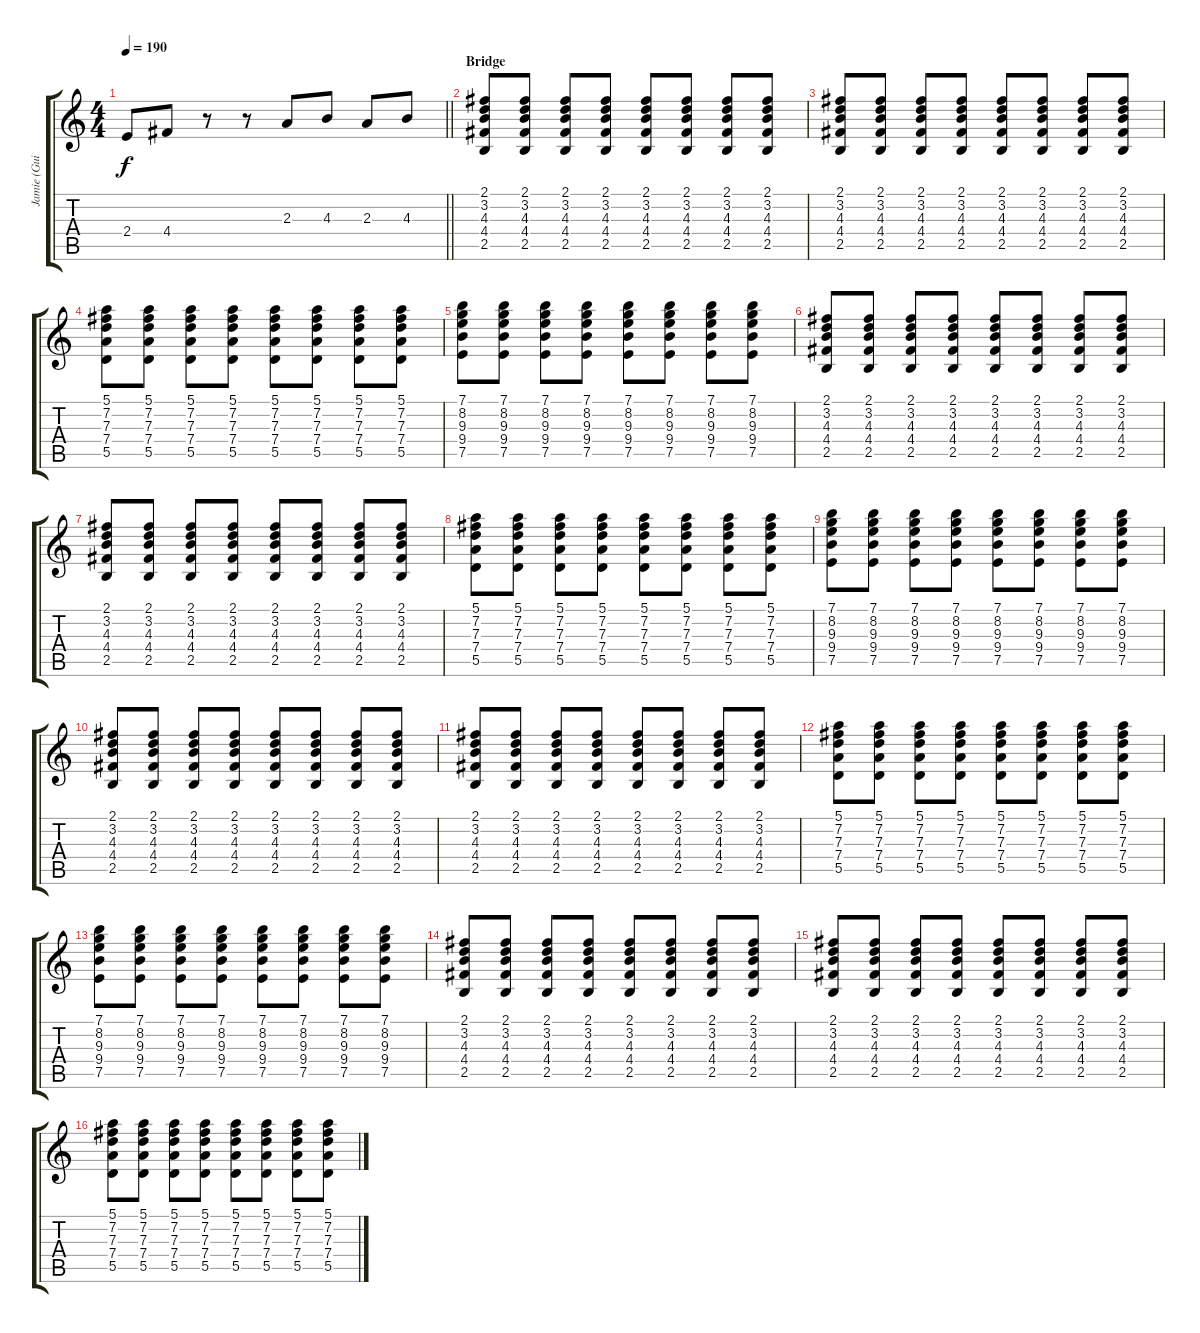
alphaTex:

\track ("Jamie (Guitar II)" "Jamie (Gui") {instrument electricguitarclean}
\staff {score tabs}
\tuning (E4 B3 G3 D3 A2 E2) {hide}
\ts (4 4)
\tempo 190
\clef g2
\barLineRight lightlight
\ks c
2.4.8{dy f} 4.4.8 r.8 r.8 2.3.8 4.3.8 2.3.8 4.3.8 |
\section ("" "Bridge")
(2.1 3.2 4.3 4.4 2.5).8{volume 6} (2.1 3.2 4.3 4.4 2.5).8 (2.1 3.2 4.3 4.4 2.5).8 (2.1 3.2 4.3 4.4 2.5).8 (2.1 3.2 4.3 4.4 2.5).8 (2.1 3.2 4.3 4.4 2.5).8 (2.1 3.2 4.3 4.4 2.5).8 (2.1 3.2 4.3 4.4 2.5).8 |
(2.1 3.2 4.3 4.4 2.5).8 (2.1 3.2 4.3 4.4 2.5).8 (2.1 3.2 4.3 4.4 2.5).8 (2.1 3.2 4.3 4.4 2.5).8 (2.1 3.2 4.3 4.4 2.5).8 (2.1 3.2 4.3 4.4 2.5).8 (2.1 3.2 4.3 4.4 2.5).8 (2.1 3.2 4.3 4.4 2.5).8 |
(5.1 7.2 7.3 7.4 5.5).8 (5.1 7.2 7.3 7.4 5.5).8 (5.1 7.2 7.3 7.4 5.5).8 (5.1 7.2 7.3 7.4 5.5).8 (5.1 7.2 7.3 7.4 5.5).8 (5.1 7.2 7.3 7.4 5.5).8 (5.1 7.2 7.3 7.4 5.5).8 (5.1 7.2 7.3 7.4 5.5).8 |
(7.1 8.2 9.3 9.4 7.5).8 (7.1 8.2 9.3 9.4 7.5).8 (7.1 8.2 9.3 9.4 7.5).8 (7.1 8.2 9.3 9.4 7.5).8 (7.1 8.2 9.3 9.4 7.5).8 (7.1 8.2 9.3 9.4 7.5).8 (7.1 8.2 9.3 9.4 7.5).8 (7.1 8.2 9.3 9.4 7.5).8 |
(2.1 3.2 4.3 4.4 2.5).8 (2.1 3.2 4.3 4.4 2.5).8 (2.1 3.2 4.3 4.4 2.5).8 (2.1 3.2 4.3 4.4 2.5).8 (2.1 3.2 4.3 4.4 2.5).8 (2.1 3.2 4.3 4.4 2.5).8 (2.1 3.2 4.3 4.4 2.5).8 (2.1 3.2 4.3 4.4 2.5).8 |
(2.1 3.2 4.3 4.4 2.5).8 (2.1 3.2 4.3 4.4 2.5).8 (2.1 3.2 4.3 4.4 2.5).8 (2.1 3.2 4.3 4.4 2.5).8 (2.1 3.2 4.3 4.4 2.5).8 (2.1 3.2 4.3 4.4 2.5).8 (2.1 3.2 4.3 4.4 2.5).8 (2.1 3.2 4.3 4.4 2.5).8 |
(5.1 7.2 7.3 7.4 5.5).8 (5.1 7.2 7.3 7.4 5.5).8 (5.1 7.2 7.3 7.4 5.5).8 (5.1 7.2 7.3 7.4 5.5).8 (5.1 7.2 7.3 7.4 5.5).8 (5.1 7.2 7.3 7.4 5.5).8 (5.1 7.2 7.3 7.4 5.5).8 (5.1 7.2 7.3 7.4 5.5).8 |
(7.1 8.2 9.3 9.4 7.5).8 (7.1 8.2 9.3 9.4 7.5).8 (7.1 8.2 9.3 9.4 7.5).8 (7.1 8.2 9.3 9.4 7.5).8 (7.1 8.2 9.3 9.4 7.5).8 (7.1 8.2 9.3 9.4 7.5).8 (7.1 8.2 9.3 9.4 7.5).8 (7.1 8.2 9.3 9.4 7.5).8 |
(2.1 3.2 4.3 4.4 2.5).8 (2.1 3.2 4.3 4.4 2.5).8 (2.1 3.2 4.3 4.4 2.5).8 (2.1 3.2 4.3 4.4 2.5).8 (2.1 3.2 4.3 4.4 2.5).8 (2.1 3.2 4.3 4.4 2.5).8 (2.1 3.2 4.3 4.4 2.5).8 (2.1 3.2 4.3 4.4 2.5).8 |
(2.1 3.2 4.3 4.4 2.5).8 (2.1 3.2 4.3 4.4 2.5).8 (2.1 3.2 4.3 4.4 2.5).8 (2.1 3.2 4.3 4.4 2.5).8 (2.1 3.2 4.3 4.4 2.5).8 (2.1 3.2 4.3 4.4 2.5).8 (2.1 3.2 4.3 4.4 2.5).8 (2.1 3.2 4.3 4.4 2.5).8 |
(5.1 7.2 7.3 7.4 5.5).8 (5.1 7.2 7.3 7.4 5.5).8 (5.1 7.2 7.3 7.4 5.5).8 (5.1 7.2 7.3 7.4 5.5).8 (5.1 7.2 7.3 7.4 5.5).8 (5.1 7.2 7.3 7.4 5.5).8 (5.1 7.2 7.3 7.4 5.5).8 (5.1 7.2 7.3 7.4 5.5).8 |
(7.1 8.2 9.3 9.4 7.5).8 (7.1 8.2 9.3 9.4 7.5).8 (7.1 8.2 9.3 9.4 7.5).8 (7.1 8.2 9.3 9.4 7.5).8 (7.1 8.2 9.3 9.4 7.5).8 (7.1 8.2 9.3 9.4 7.5).8 (7.1 8.2 9.3 9.4 7.5).8 (7.1 8.2 9.3 9.4 7.5).8 |
(2.1 3.2 4.3 4.4 2.5).8 (2.1 3.2 4.3 4.4 2.5).8 (2.1 3.2 4.3 4.4 2.5).8 (2.1 3.2 4.3 4.4 2.5).8 (2.1 3.2 4.3 4.4 2.5).8 (2.1 3.2 4.3 4.4 2.5).8 (2.1 3.2 4.3 4.4 2.5).8 (2.1 3.2 4.3 4.4 2.5).8 |
(2.1 3.2 4.3 4.4 2.5).8 (2.1 3.2 4.3 4.4 2.5).8 (2.1 3.2 4.3 4.4 2.5).8 (2.1 3.2 4.3 4.4 2.5).8 (2.1 3.2 4.3 4.4 2.5).8 (2.1 3.2 4.3 4.4 2.5).8 (2.1 3.2 4.3 4.4 2.5).8 (2.1 3.2 4.3 4.4 2.5).8 |
(5.1 7.2 7.3 7.4 5.5).8 (5.1 7.2 7.3 7.4 5.5).8 (5.1 7.2 7.3 7.4 5.5).8 (5.1 7.2 7.3 7.4 5.5).8 (5.1 7.2 7.3 7.4 5.5).8 (5.1 7.2 7.3 7.4 5.5).8 (5.1 7.2 7.3 7.4 5.5).8 (5.1 7.2 7.3 7.4 5.5).8
